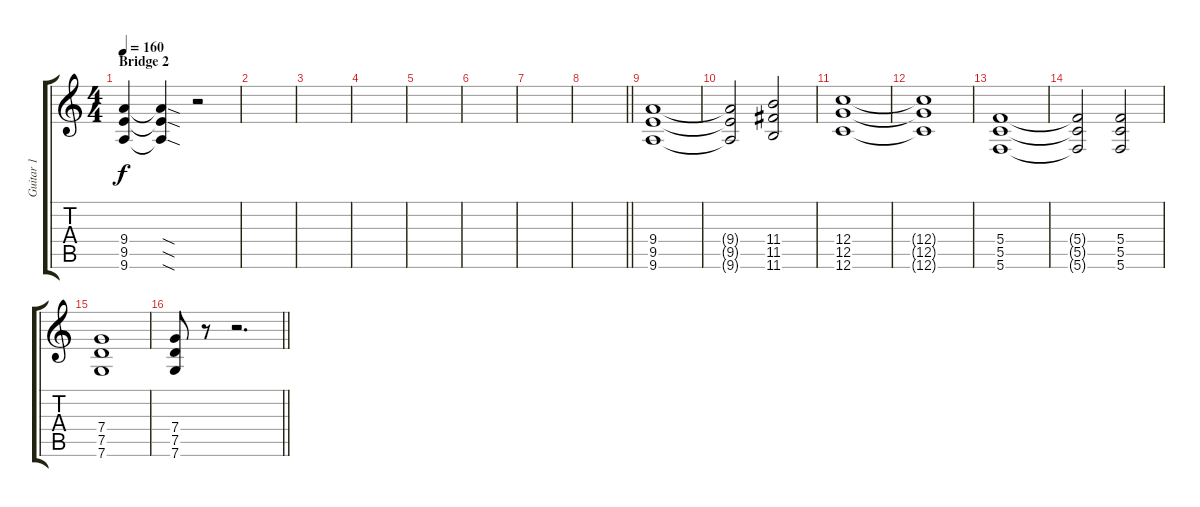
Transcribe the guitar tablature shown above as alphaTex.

\track ("Guitar 1" "Guitar 1") {instrument distortionguitar}
\staff {score tabs}
\tuning (D4 A3 F3 C3 G2 C2) {hide}
\ts (4 4)
\section ("" "Bridge 2")
\tempo 160
\clef g2
\ks c
(9.4 9.5 9.6).4{dy f} (9.4{sod t} 9.5{sod t} 9.6{sod t}).4 r.2 |
|
|
|
|
|
|
\barLineRight lightlight
|
\section ("" "")
(9.4 9.5 9.6).1 |
(9.4{t} 9.5{t} 9.6{t}).2 (11.4 11.5 11.6).2 |
(12.4 12.5 12.6).1 |
(12.4{t} 12.5{t} 12.6{t}).1 |
(5.4 5.5 5.6).1 |
(5.4{t} 5.5{t} 5.6{t}).2 (5.4 5.5 5.6).2 |
(7.4 7.5 7.6).1 |
\barLineRight lightlight
(7.4 7.5 7.6).8 r.8 r.2{d}
